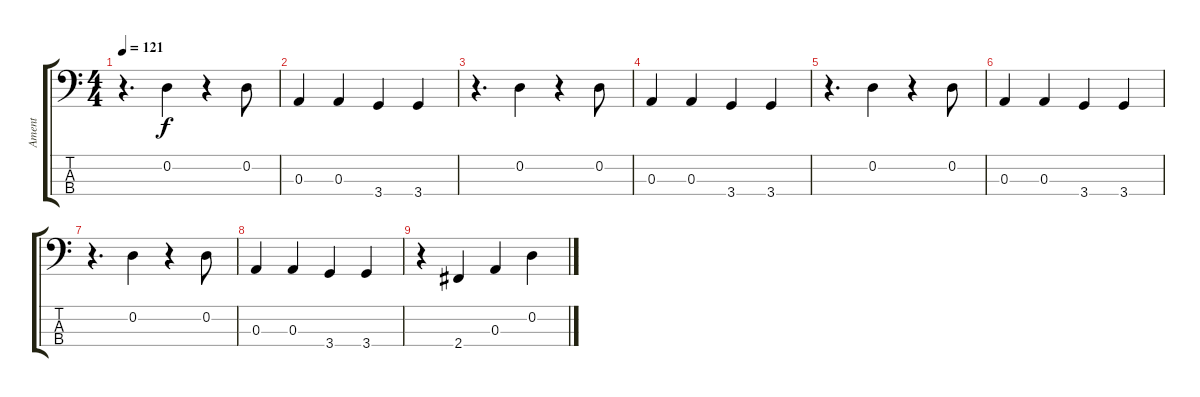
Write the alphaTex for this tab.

\track ("Ament" "Ament") {instrument electricbassfinger}
\staff {score tabs}
\tuning (G2 D2 A1 E1) {hide}
\ts (4 4)
\tempo 121
\clef f4
\ks c
r.4{d dy f} 0.2.4 r.4 0.2.8 |
0.3.4 0.3.4 3.4.4 3.4.4 |
r.4{d} 0.2.4 r.4 0.2.8 |
0.3.4 0.3.4 3.4.4 3.4.4 |
r.4{d} 0.2.4 r.4 0.2.8 |
0.3.4 0.3.4 3.4.4 3.4.4 |
r.4{d} 0.2.4 r.4 0.2.8 |
0.3.4 0.3.4 3.4.4 3.4.4 |
r.4 2.4.4 0.3.4 0.2.4
